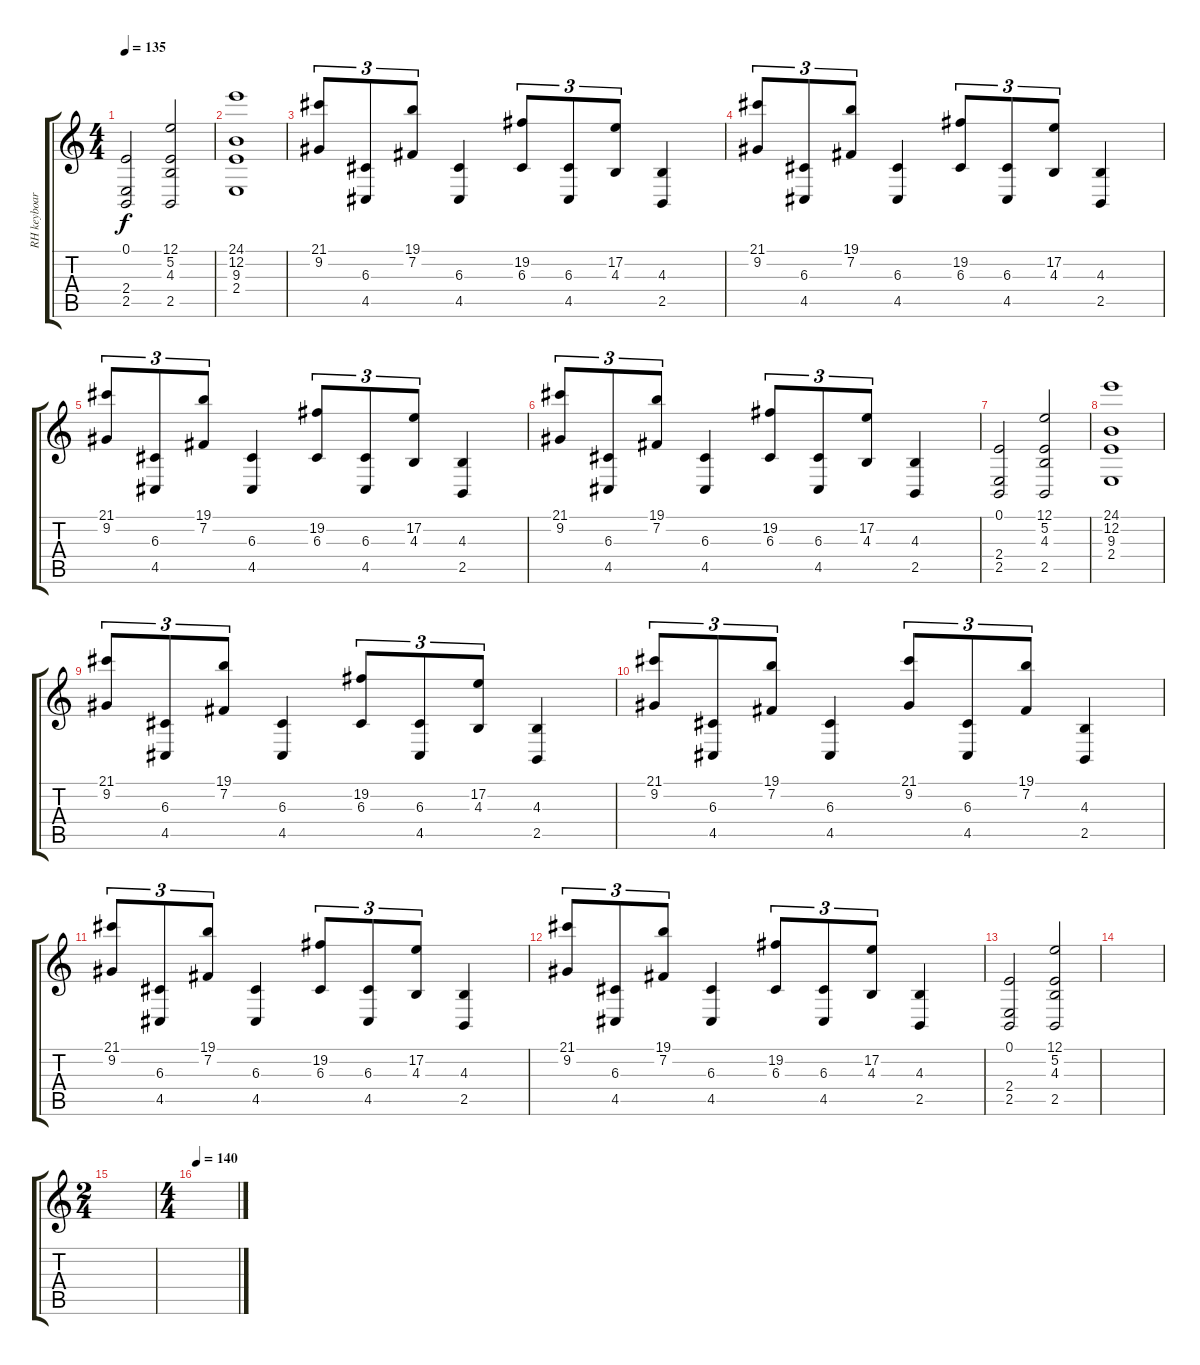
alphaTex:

\track ("RH keyboard" "RH keyboar") {instrument lead2sawtooth}
\staff {score tabs}
\tuning (E4 B3 G3 D3 A2 E2) {hide}
\ts (4 4)
\tempo 135
\clef g2
\ks c
(0.1 2.4 2.5).2{dy f instrument percussiveorgan} (12.1 5.2 4.3 2.5).2 |
(24.1 12.2 9.3 2.4).1 |
(21.1 9.2).8{tu (3 2) instrument percussiveorgan} (6.3 4.5).8{tu (3 2)} (19.1 7.2).8{tu (3 2)} (6.3 4.5).4 (19.2 6.3).8{tu (3 2)} (6.3 4.5).8{tu (3 2)} (17.2 4.3).8{tu (3 2)} (4.3 2.5).4 |
(21.1 9.2).8{tu (3 2)} (6.3 4.5).8{tu (3 2)} (19.1 7.2).8{tu (3 2)} (6.3 4.5).4 (19.2 6.3).8{tu (3 2)} (6.3 4.5).8{tu (3 2)} (17.2 4.3).8{tu (3 2)} (4.3 2.5).4 |
(21.1 9.2).8{tu (3 2)} (6.3 4.5).8{tu (3 2)} (19.1 7.2).8{tu (3 2)} (6.3 4.5).4 (19.2 6.3).8{tu (3 2)} (6.3 4.5).8{tu (3 2)} (17.2 4.3).8{tu (3 2)} (4.3 2.5).4 |
(21.1 9.2).8{tu (3 2)} (6.3 4.5).8{tu (3 2)} (19.1 7.2).8{tu (3 2)} (6.3 4.5).4 (19.2 6.3).8{tu (3 2)} (6.3 4.5).8{tu (3 2)} (17.2 4.3).8{tu (3 2)} (4.3 2.5).4 |
(0.1 2.4 2.5).2{instrument percussiveorgan} (12.1 5.2 4.3 2.5).2 |
(24.1 12.2 9.3 2.4).1 |
(21.1 9.2).8{tu (3 2) instrument percussiveorgan} (6.3 4.5).8{tu (3 2)} (19.1 7.2).8{tu (3 2)} (6.3 4.5).4 (19.2 6.3).8{tu (3 2)} (6.3 4.5).8{tu (3 2)} (17.2 4.3).8{tu (3 2)} (4.3 2.5).4 |
(21.1 9.2).8{tu (3 2)} (6.3 4.5).8{tu (3 2)} (19.1 7.2).8{tu (3 2)} (6.3 4.5).4 (21.1 9.2).8{tu (3 2)} (6.3 4.5).8{tu (3 2)} (19.1 7.2).8{tu (3 2)} (4.3 2.5).4 |
(21.1 9.2).8{tu (3 2)} (6.3 4.5).8{tu (3 2)} (19.1 7.2).8{tu (3 2)} (6.3 4.5).4 (19.2 6.3).8{tu (3 2)} (6.3 4.5).8{tu (3 2)} (17.2 4.3).8{tu (3 2)} (4.3 2.5).4 |
(21.1 9.2).8{tu (3 2)} (6.3 4.5).8{tu (3 2)} (19.1 7.2).8{tu (3 2)} (6.3 4.5).4 (19.2 6.3).8{tu (3 2)} (6.3 4.5).8{tu (3 2)} (17.2 4.3).8{tu (3 2)} (4.3 2.5).4 |
(0.1 2.4 2.5).2{instrument percussiveorgan} (12.1 5.2 4.3 2.5).2 |
|
\ts (2 4)
|
\ts (4 4)
\tempo 140
